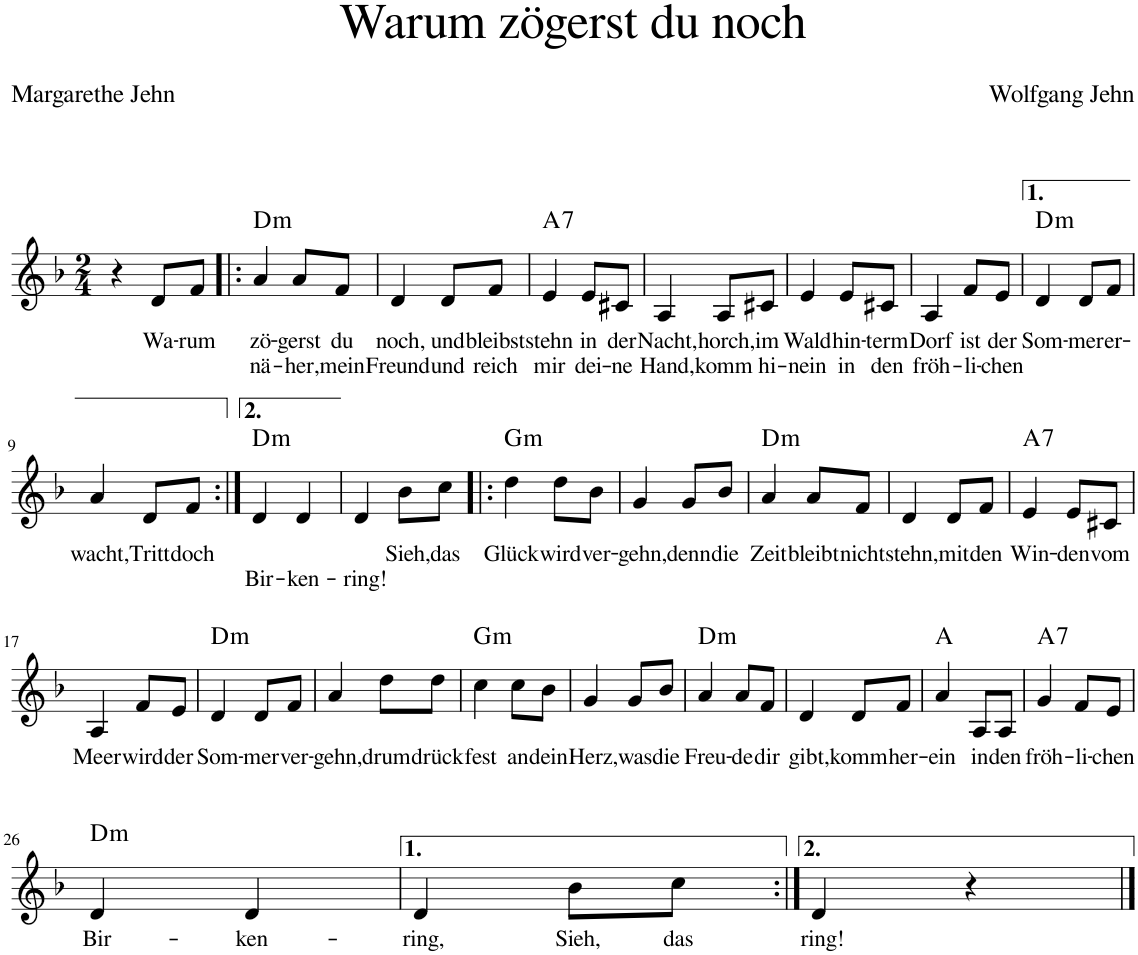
**kern	**text	**text	**harte
*part1	*part1	*part1	*part1
*staff1	*staff1	*staff1	*
*I"Piano	*	*	*
*I'Pno.	*	*	*
*clefG2	*	*	*
*k[b-]	*	*	*
*M2/4	*	*	*
=1	=1	=1	=1
4r	.	.	.
!	!LO:LY:b	!	!
8d/L	Wa-	.	.
!	!LO:LY:b	!	!
8f/J	-rum	.	.
=2!|:	=2!|:	=2!|:	=2!|:
!	!LO:LY:b	!LO:LY:b	!LO:H:kt=m
4a/	zö-	nä-	D:min
!	!LO:LY:b	!LO:LY:b	!
8a/L	-gerst	-her,	.
!	!LO:LY:b	!LO:LY:b	!
8f/J	du	mein	.
=3	=3	=3	=3
!	!LO:LY:b	!LO:LY:b	!
4d/	noch,	Freund	.
!	!LO:LY:b	!LO:LY:b	!
8d/L	und	und	.
!	!LO:LY:b	!LO:LY:b	!
8f/J	bleibst	reich	.
=4	=4	=4	=4
!	!LO:LY:b	!LO:LY:b	!LO:H:kt=7
4e/	stehn	mir	A:7
!	!LO:LY:b	!LO:LY:b	!
8e/L	in	dei-	.
!	!LO:LY:b	!LO:LY:b	!
8c#X/J	der	-ne	.
=5	=5	=5	=5
!	!LO:LY:b	!LO:LY:b	!
4A/	Nacht,	Hand,	.
!	!LO:LY:b	!LO:LY:b	!
8A/L	horch,	komm	.
!	!LO:LY:b	!LO:LY:b	!
8c#X/J	im	hi-	.
=6	=6	=6	=6
!	!LO:LY:b	!LO:LY:b	!
4e/	Wald	-nein	.
!	!LO:LY:b	!LO:LY:b	!
8e/L	hin-	in	.
!	!LO:LY:b	!LO:LY:b	!
8c#X/J	-term	den	.
=7	=7	=7	=7
!	!LO:LY:b	!LO:LY:b	!
4A/	Dorf	fröh-	.
!	!LO:LY:b	!LO:LY:b	!
8f/L	ist	-li-	.
!	!LO:LY:b	!LO:LY:b	!
8e/J	der	-chen	.
=8	=8	=8	=8
!	!LO:LY:b	!	!LO:H:kt=m
4d/	Som-	.	D:min
!	!LO:LY:b	!	!
8d/L	-mer	.	.
!	!LO:LY:b	!	!
8f/J	er-	.	.
!!LO:LB:g=z
=9	=9	=9	=9
!	!LO:LY:b	!	!
4a/	-wacht,	.	.
!	!LO:LY:b	!	!
8d/L	Tritt	.	.
!	!LO:LY:b	!	!
8f/J	doch	.	.
=10:|!	=10:|!	=10:|!	=10:|!
!	!	!LO:LY:b	!LO:H:kt=m
4d/	.	Bir-	D:min
!	!	!LO:LY:b	!
4d/	.	-ken-	.
=11	=11	=11	=11
!	!	!LO:LY:b	!
4d/	.	-ring!	.
!	!LO:LY:b	!	!
8b-\L	Sieh,	.	.
!	!LO:LY:b	!	!
8cc\J	das	.	.
=12!|:	=12!|:	=12!|:	=12!|:
!	!LO:LY:b	!	!LO:H:kt=m
4dd\	Glück	.	G:min
!	!LO:LY:b	!	!
8dd\L	wird	.	.
!	!LO:LY:b	!	!
8b-\J	ver-	.	.
=13	=13	=13	=13
!	!LO:LY:b	!	!
4g/	-gehn,	.	.
!	!LO:LY:b	!	!
8g/L	denn	.	.
!	!LO:LY:b	!	!
8b-/J	die	.	.
=14	=14	=14	=14
!	!LO:LY:b	!	!LO:H:kt=m
4a/	Zeit	.	D:min
!	!LO:LY:b	!	!
8a/L	bleibt	.	.
!	!LO:LY:b	!	!
8f/J	nicht	.	.
=15	=15	=15	=15
!	!LO:LY:b	!	!
4d/	stehn,	.	.
!	!LO:LY:b	!	!
8d/L	mit	.	.
!	!LO:LY:b	!	!
8f/J	den	.	.
=16	=16	=16	=16
!	!LO:LY:b	!	!LO:H:kt=7
4e/	Win-	.	A:7
!	!LO:LY:b	!	!
8e/L	-den	.	.
!	!LO:LY:b	!	!
8c#X/J	vom	.	.
!!LO:LB:g=z
=17	=17	=17	=17
!	!LO:LY:b	!	!
4A/	Meer	.	.
!	!LO:LY:b	!	!
8f/L	wird	.	.
!	!LO:LY:b	!	!
8e/J	der	.	.
=18	=18	=18	=18
!	!LO:LY:b	!	!LO:H:kt=m
4d/	Som-	.	D:min
!	!LO:LY:b	!	!
8d/L	-mer	.	.
!	!LO:LY:b	!	!
8f/J	ver-	.	.
=19	=19	=19	=19
!	!LO:LY:b	!	!
4a/	-gehn,	.	.
!	!LO:LY:b	!	!
8dd\L	drum	.	.
!	!LO:LY:b	!	!
8dd\J	drück	.	.
=20	=20	=20	=20
!	!LO:LY:b	!	!LO:H:kt=m
4cc\	fest	.	G:min
!	!LO:LY:b	!	!
8cc\L	an	.	.
!	!LO:LY:b	!	!
8b-\J	dein	.	.
=21	=21	=21	=21
!	!LO:LY:b	!	!
4g/	Herz,	.	.
!	!LO:LY:b	!	!
8g/L	was	.	.
!	!LO:LY:b	!	!
8b-/J	die	.	.
=22	=22	=22	=22
!	!LO:LY:b	!	!LO:H:kt=m
4a/	Freu-	.	D:min
!	!LO:LY:b	!	!
8a/L	-de	.	.
!	!LO:LY:b	!	!
8f/J	dir	.	.
=23	=23	=23	=23
!	!LO:LY:b	!	!
4d/	gibt,	.	.
!	!LO:LY:b	!	!
8d/L	komm	.	.
!	!LO:LY:b	!	!
8f/J	her-	.	.
=24	=24	=24	=24
!	!LO:LY:b	!	!
4a/	-ein	.	A:maj
!	!LO:LY:b	!	!
8A/L	in	.	.
!	!LO:LY:b	!	!
8A/J	den	.	.
=25	=25	=25	=25
!	!LO:LY:b	!	!LO:H:kt=7
4g/	fröh-	.	A:7
!	!LO:LY:b	!	!
8f/L	-li-	.	.
!	!LO:LY:b	!	!
8e/J	-chen	.	.
!!LO:LB:g=z
=26	=26	=26	=26
!	!LO:LY:b	!	!LO:H:kt=m
4d/	Bir-	.	D:min
!	!LO:LY:b	!	!
4d/	-ken-	.	.
=27	=27	=27	=27
!	!LO:LY:b	!	!
4d/	-ring,	.	.
!	!LO:LY:b	!	!
8b-\L	Sieh,	.	.
!	!LO:LY:b	!	!
8cc\J	das	.	.
=28:|!	=28:|!	=28:|!	=28:|!
!	!LO:LY:b	!	!
4d/	ring!	.	.
4r	.	.	.
==	==	==	==
*-	*-	*-	*-
